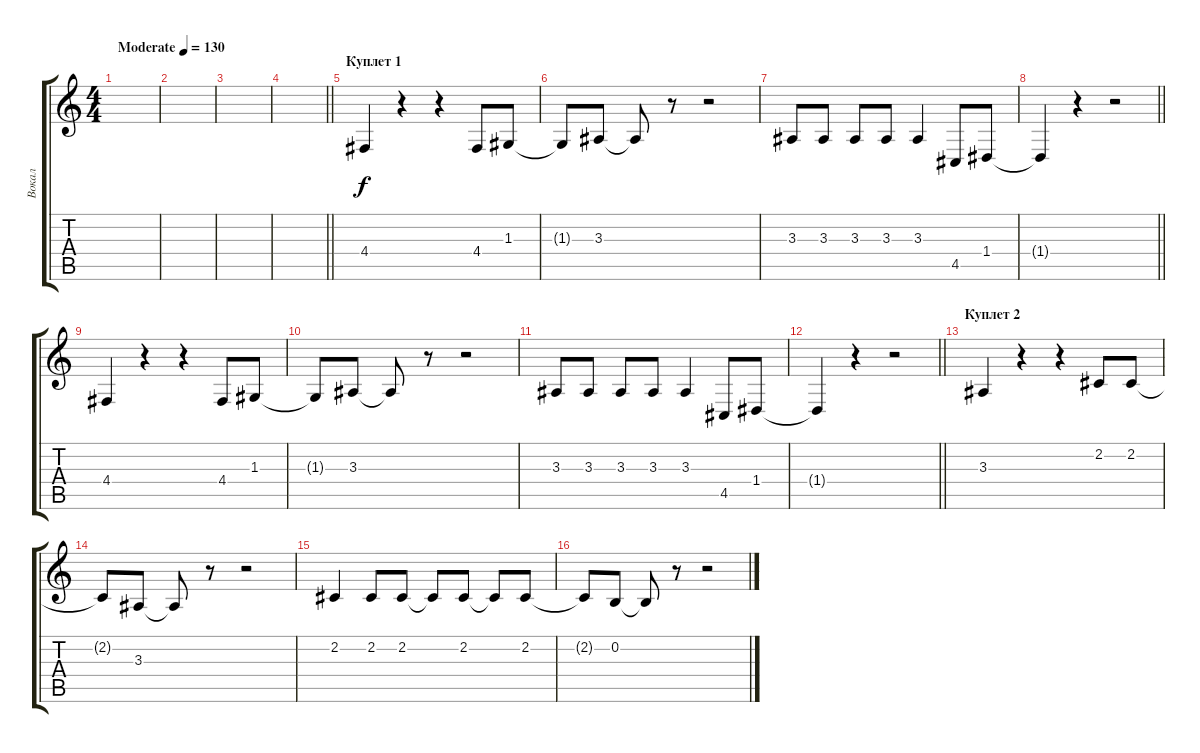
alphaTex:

\track ("Вокал" "Вокал") {instrument clarinet}
\staff {score tabs}
\tuning (E4 B3 G3 D3 A2 E2) {hide}
\ts (4 4)
\tempo (130 "Moderate")
\clef g2
\ks c
|
|
|
\barLineRight lightlight
|
\section ("" "Куплет 1")
4.4.4 r.4 r.4 4.4.8 1.3.8 |
1.3{t}.8 3.3.8 3.3{t}.8 r.8 r.2 |
3.3.8 3.3.8 3.3.8 3.3.8 3.3.4 4.5.8 1.4.8 |
\barLineRight lightlight
1.4{t}.4 r.4 r.2 |
4.4.4 r.4 r.4 4.4.8 1.3.8 |
1.3{t}.8 3.3.8 3.3{t}.8 r.8 r.2 |
3.3.8 3.3.8 3.3.8 3.3.8 3.3.4 4.5.8 1.4.8 |
\barLineRight lightlight
1.4{t}.4 r.4 r.2 |
\section ("" "Куплет 2")
3.3.4 r.4 r.4 2.2.8 2.2.8 |
2.2{t}.8 3.3.8 3.3{t}.8 r.8 r.2 |
2.2.4 2.2.8 2.2.8 2.2{t}.8 2.2.8 2.2{t}.8 2.2.8 |
2.2{t}.8 0.2.8 0.2{t}.8 r.8 r.2
